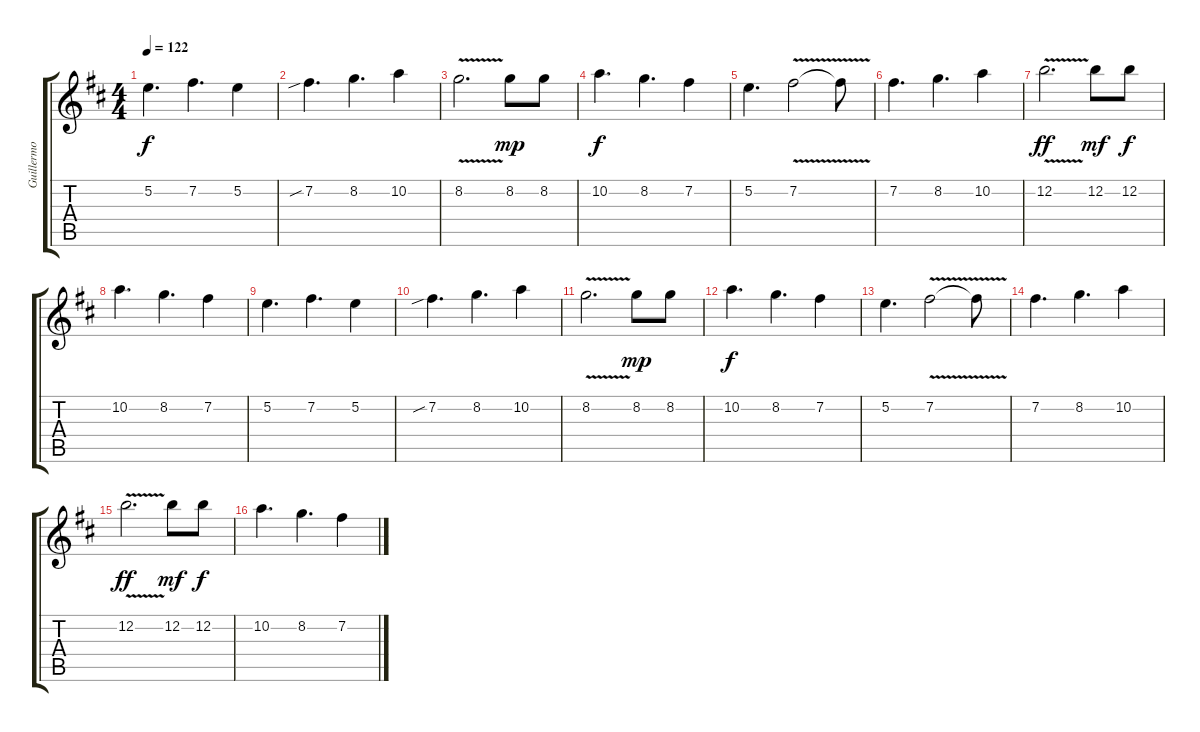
\track ("Guillermo Moreira" "Guillermo ") {instrument overdrivenguitar}
\staff {score tabs}
\tuning (E4 B3 G3 D3 A2 E2) {hide}
\ts (4 4)
\tempo 122
\clef g2
\ks d
5.2.4{d dy f} 7.2.4{d} 5.2.4 |
7.2{sib}.4{d volume 12} 8.2.4{d} 10.2.4 |
8.2{v}.2{d} 8.2.8{dy mp} 8.2.8 |
10.2.4{d dy f} 8.2.4{d} 7.2.4 |
5.2.4{d} 7.2{v}.2 7.2{t}.8 |
7.2.4{d} 8.2.4{d} 10.2.4 |
12.2{v}.2{d dy ff} 12.2.8{dy mf} 12.2.8{dy f} |
10.2.4{d} 8.2.4{d} 7.2.4 |
5.2.4{d} 7.2.4{d} 5.2.4 |
7.2{sib}.4{d volume 12} 8.2.4{d} 10.2.4 |
8.2{v}.2{d} 8.2.8{dy mp} 8.2.8 |
10.2.4{d dy f} 8.2.4{d} 7.2.4 |
5.2.4{d} 7.2{v}.2 7.2{t}.8 |
7.2.4{d} 8.2.4{d} 10.2.4 |
12.2{v}.2{d dy ff} 12.2.8{dy mf} 12.2.8{dy f} |
10.2.4{d} 8.2.4{d} 7.2.4
